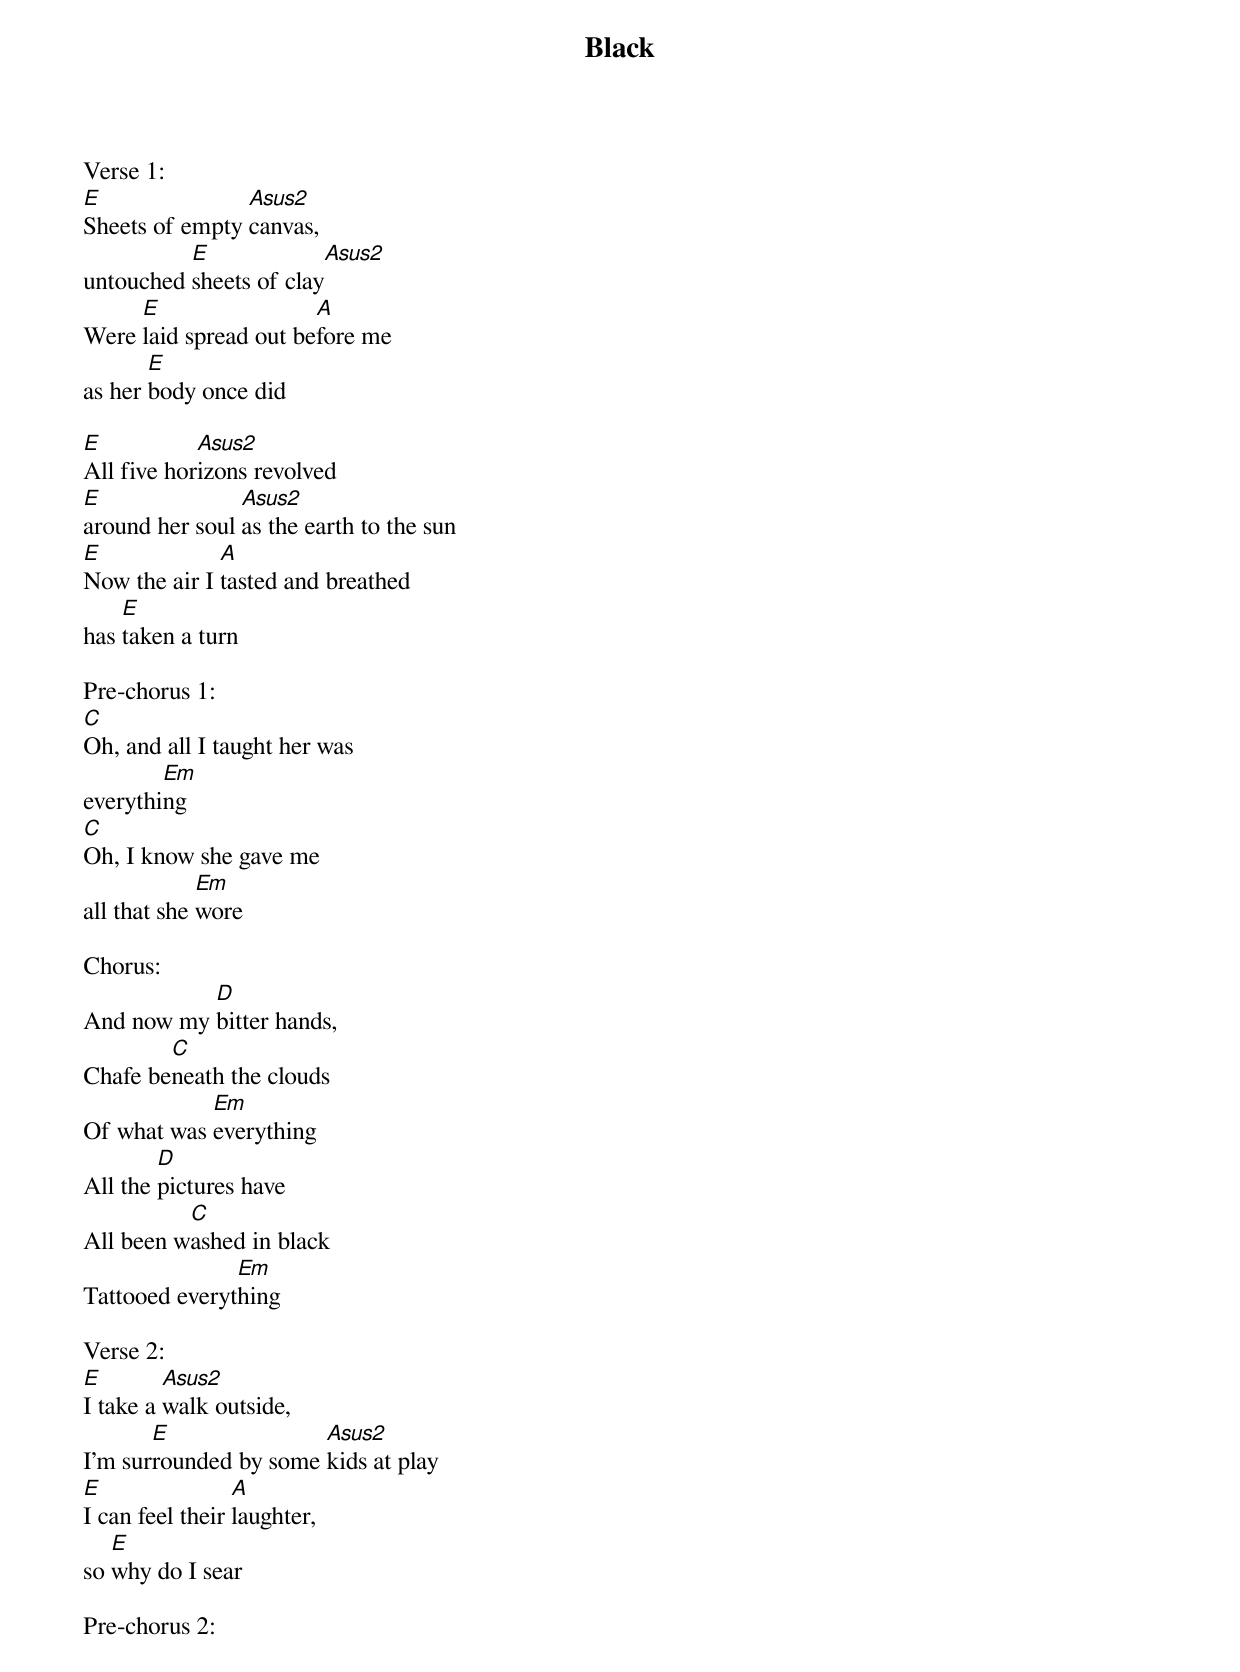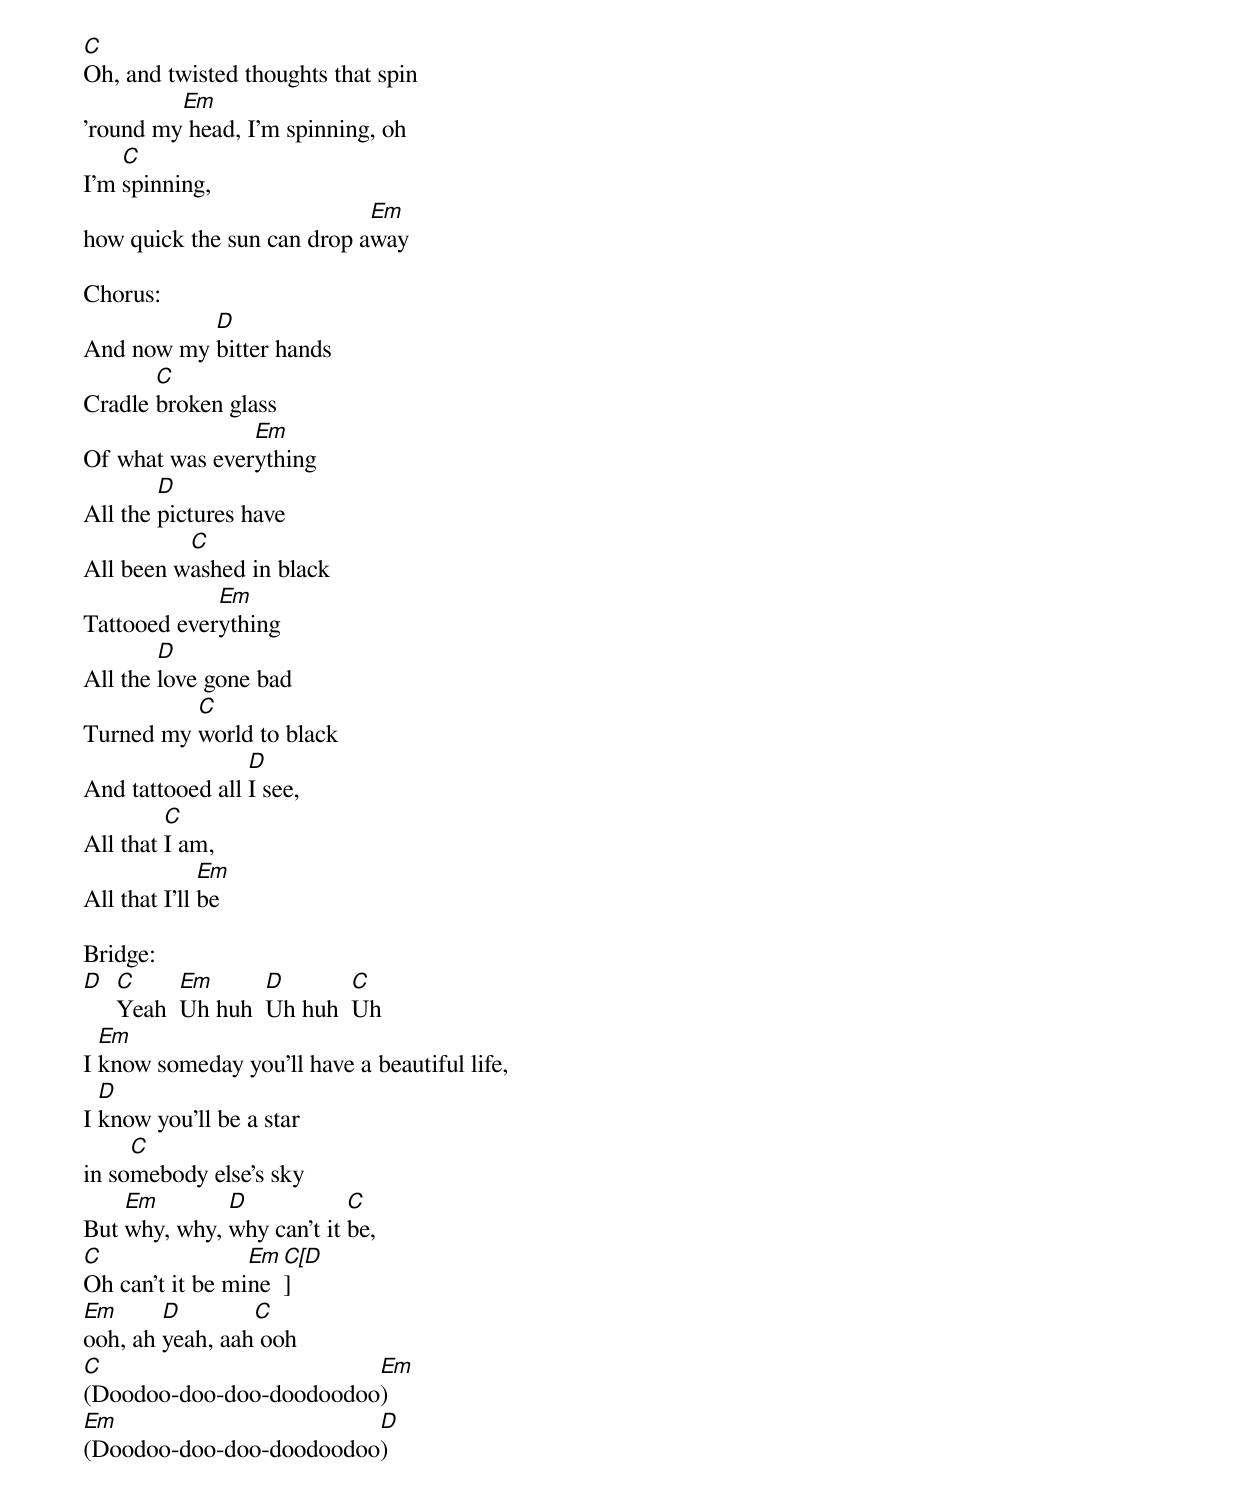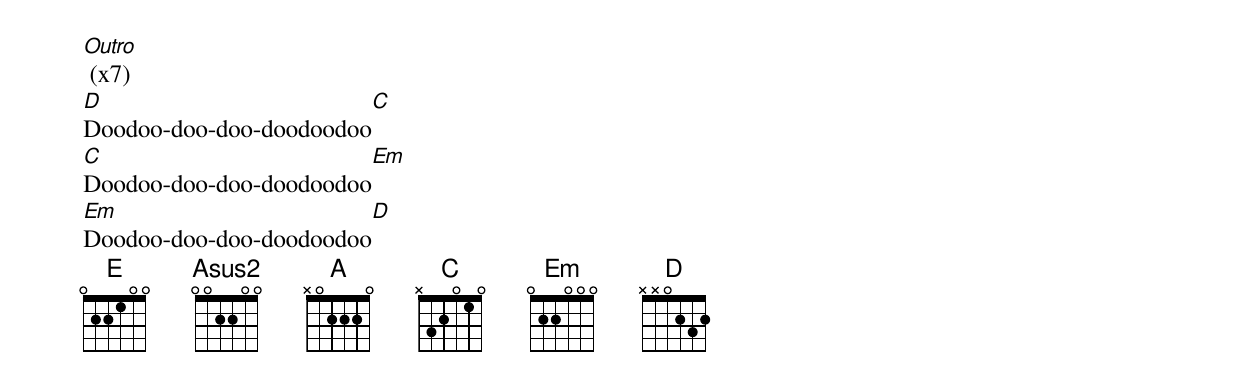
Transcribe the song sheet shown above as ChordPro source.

{title:Black}
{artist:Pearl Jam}
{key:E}
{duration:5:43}
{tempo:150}

Verse 1:
[E]Sheets of empty [Asus2]canvas,
untouched [E]sheets of clay[Asus2]
Were [E]laid spread out be[A]fore me
as her [E]body once did

[E]All five hor[Asus2]izons revolved
[E]around her soul [Asus2]as the earth to the sun
[E]Now the air I [A]tasted and breathed
has [E]taken a turn

Pre-chorus 1:
[C]Oh, and all I taught her was
everythi[Em]ng
[C]Oh, I know she gave me
all that she [Em]wore

Chorus:
And now my [D]bitter hands,
Chafe be[C]neath the clouds
Of what was [Em]everything
All the [D]pictures have
All been w[C]ashed in black
Tattooed everyt[Em]hing

Verse 2:
[E]I take a [Asus2]walk outside,
I'm sur[E]rounded by some [Asus2]kids at play
[E]I can feel their [A]laughter,
so [E]why do I sear

Pre-chorus 2:
[C]Oh, and twisted thoughts that spin
'round my[Em] head, I'm spinning, oh
I'm [C]spinning,
how quick the sun can drop a[Em]way

Chorus:
And now my [D]bitter hands
Cradle [C]broken glass
Of what was ever[Em]ything
All the [D]pictures have
All been w[C]ashed in black
Tattooed ever[Em]ything
All the [D]love gone bad
Turned my [C]world to black
And tattooed all [D]I see,
All that [C]I am,
All that I'll [Em]be

Bridge:
[D]  [C]Yeah  [Em]Uh huh  [D]Uh huh  [C]Uh
I [Em]know someday you'll have a beautiful life,
I [D]know you'll be a star
in so[C]mebody else's sky
But [Em]why, why, [D]why can't it [C]be,
[C]Oh can't it be mi[Em]ne[C[D]]
[Em]ooh, ah [D]yeah, aah[C] ooh
[C](Doodoo-doo-doo-doodoodoo[Em])
[Em](Doodoo-doo-doo-doodoodoo[D])

[Outro] (x7)
[D]Doodoo-doo-doo-doodoodoo[C]
[C]Doodoo-doo-doo-doodoodoo[Em]
[Em]Doodoo-doo-doo-doodoodoo[D]
